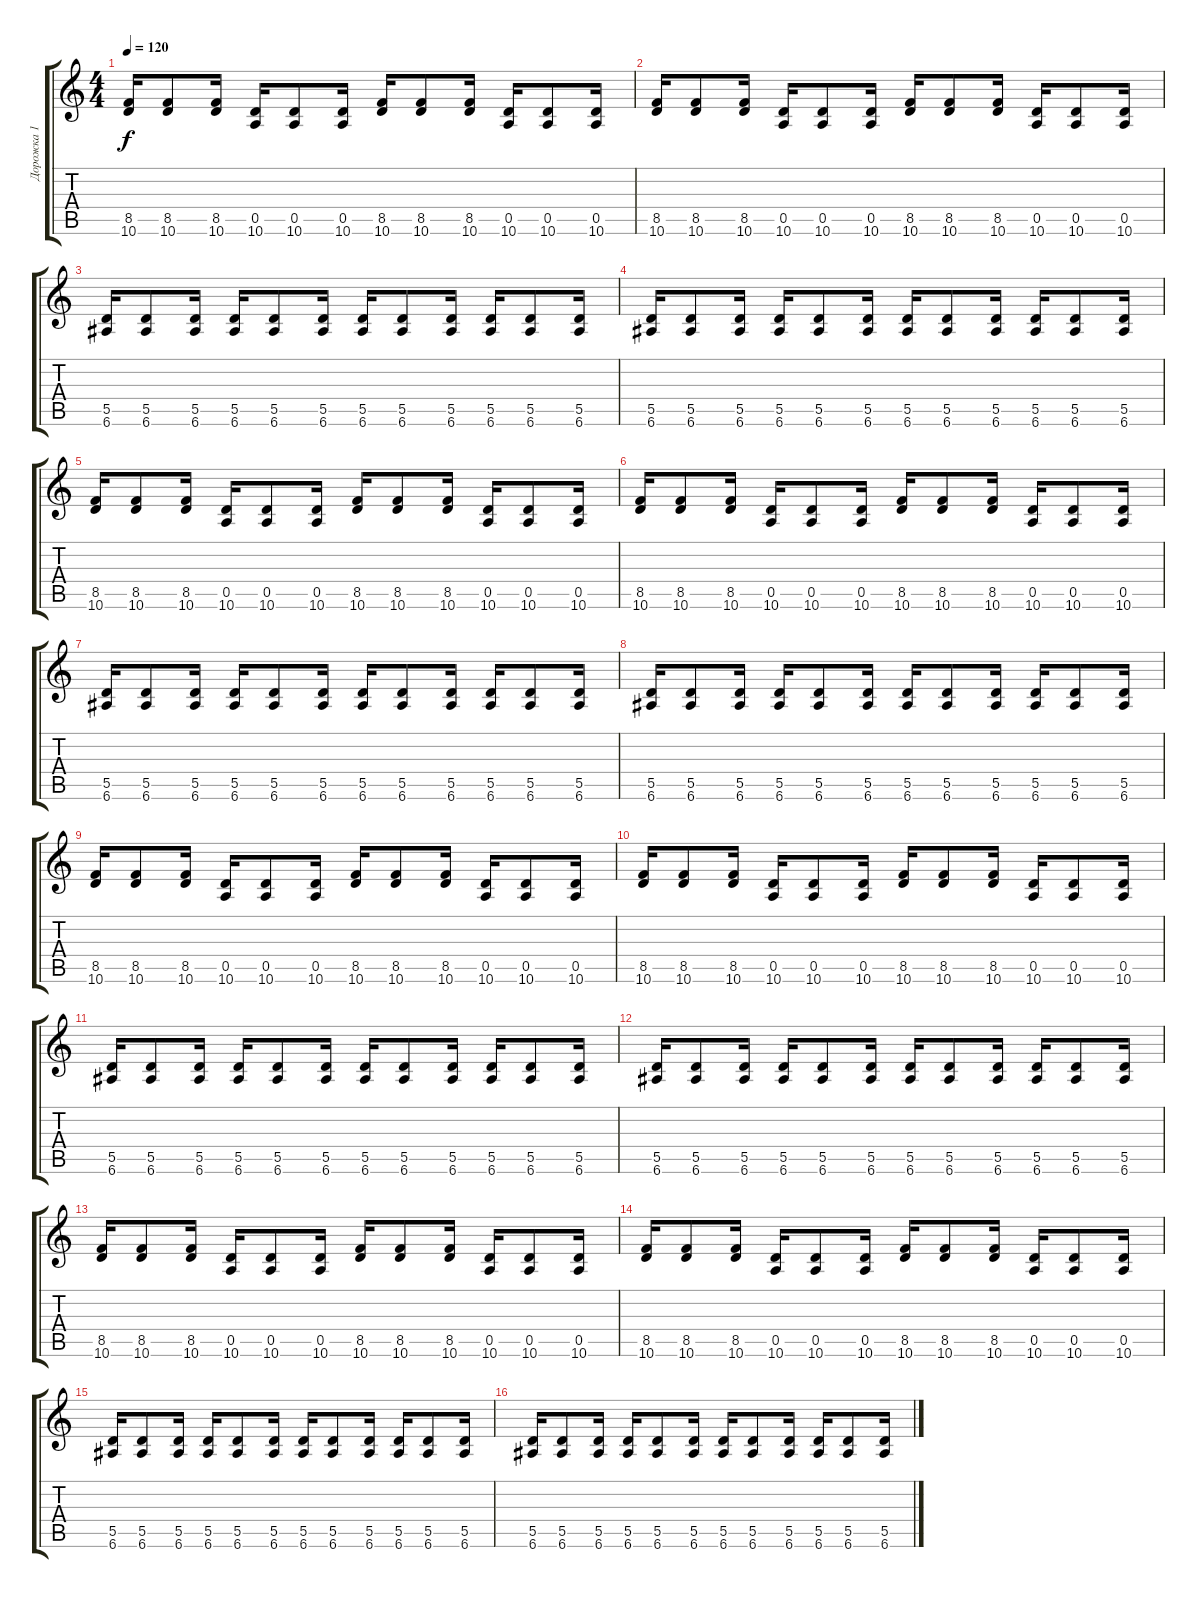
\track ("Дорожка 1" "Дорожка 1") {instrument overdrivenguitar}
\staff {score tabs}
\tuning (E4 B3 G3 D3 A2 E2) {hide}
\ts (4 4)
\tempo 120
\clef g2
\ks c
(8.5 10.6).16{dy f} (8.5 10.6).8 (8.5 10.6).16 (0.5 10.6).16 (0.5 10.6).8 (0.5 10.6).16 (8.5 10.6).16 (8.5 10.6).8 (8.5 10.6).16 (0.5 10.6).16 (0.5 10.6).8 (0.5 10.6).16 |
(8.5 10.6).16 (8.5 10.6).8 (8.5 10.6).16 (0.5 10.6).16 (0.5 10.6).8 (0.5 10.6).16 (8.5 10.6).16 (8.5 10.6).8 (8.5 10.6).16 (0.5 10.6).16 (0.5 10.6).8 (0.5 10.6).16 |
(5.5 6.6).16 (5.5 6.6).8 (5.5 6.6).16 (5.5 6.6).16 (5.5 6.6).8 (5.5 6.6).16 (5.5 6.6).16 (5.5 6.6).8 (5.5 6.6).16 (5.5 6.6).16 (5.5 6.6).8 (5.5 6.6).16 |
(5.5 6.6).16 (5.5 6.6).8 (5.5 6.6).16 (5.5 6.6).16 (5.5 6.6).8 (5.5 6.6).16 (5.5 6.6).16 (5.5 6.6).8 (5.5 6.6).16 (5.5 6.6).16 (5.5 6.6).8 (5.5 6.6).16 |
(8.5 10.6).16 (8.5 10.6).8 (8.5 10.6).16 (0.5 10.6).16 (0.5 10.6).8 (0.5 10.6).16 (8.5 10.6).16 (8.5 10.6).8 (8.5 10.6).16 (0.5 10.6).16 (0.5 10.6).8 (0.5 10.6).16 |
(8.5 10.6).16 (8.5 10.6).8 (8.5 10.6).16 (0.5 10.6).16 (0.5 10.6).8 (0.5 10.6).16 (8.5 10.6).16 (8.5 10.6).8 (8.5 10.6).16 (0.5 10.6).16 (0.5 10.6).8 (0.5 10.6).16 |
(5.5 6.6).16 (5.5 6.6).8 (5.5 6.6).16 (5.5 6.6).16 (5.5 6.6).8 (5.5 6.6).16 (5.5 6.6).16 (5.5 6.6).8 (5.5 6.6).16 (5.5 6.6).16 (5.5 6.6).8 (5.5 6.6).16 |
(5.5 6.6).16 (5.5 6.6).8 (5.5 6.6).16 (5.5 6.6).16 (5.5 6.6).8 (5.5 6.6).16 (5.5 6.6).16 (5.5 6.6).8 (5.5 6.6).16 (5.5 6.6).16 (5.5 6.6).8 (5.5 6.6).16 |
(8.5 10.6).16 (8.5 10.6).8 (8.5 10.6).16 (0.5 10.6).16 (0.5 10.6).8 (0.5 10.6).16 (8.5 10.6).16 (8.5 10.6).8 (8.5 10.6).16 (0.5 10.6).16 (0.5 10.6).8 (0.5 10.6).16 |
(8.5 10.6).16 (8.5 10.6).8 (8.5 10.6).16 (0.5 10.6).16 (0.5 10.6).8 (0.5 10.6).16 (8.5 10.6).16 (8.5 10.6).8 (8.5 10.6).16 (0.5 10.6).16 (0.5 10.6).8 (0.5 10.6).16 |
(5.5 6.6).16 (5.5 6.6).8 (5.5 6.6).16 (5.5 6.6).16 (5.5 6.6).8 (5.5 6.6).16 (5.5 6.6).16 (5.5 6.6).8 (5.5 6.6).16 (5.5 6.6).16 (5.5 6.6).8 (5.5 6.6).16 |
(5.5 6.6).16 (5.5 6.6).8 (5.5 6.6).16 (5.5 6.6).16 (5.5 6.6).8 (5.5 6.6).16 (5.5 6.6).16 (5.5 6.6).8 (5.5 6.6).16 (5.5 6.6).16 (5.5 6.6).8 (5.5 6.6).16 |
(8.5 10.6).16 (8.5 10.6).8 (8.5 10.6).16 (0.5 10.6).16 (0.5 10.6).8 (0.5 10.6).16 (8.5 10.6).16 (8.5 10.6).8 (8.5 10.6).16 (0.5 10.6).16 (0.5 10.6).8 (0.5 10.6).16 |
(8.5 10.6).16 (8.5 10.6).8 (8.5 10.6).16 (0.5 10.6).16 (0.5 10.6).8 (0.5 10.6).16 (8.5 10.6).16 (8.5 10.6).8 (8.5 10.6).16 (0.5 10.6).16 (0.5 10.6).8 (0.5 10.6).16 |
(5.5 6.6).16 (5.5 6.6).8 (5.5 6.6).16 (5.5 6.6).16 (5.5 6.6).8 (5.5 6.6).16 (5.5 6.6).16 (5.5 6.6).8 (5.5 6.6).16 (5.5 6.6).16 (5.5 6.6).8 (5.5 6.6).16 |
(5.5 6.6).16 (5.5 6.6).8 (5.5 6.6).16 (5.5 6.6).16 (5.5 6.6).8 (5.5 6.6).16 (5.5 6.6).16 (5.5 6.6).8 (5.5 6.6).16 (5.5 6.6).16 (5.5 6.6).8 (5.5 6.6).16
